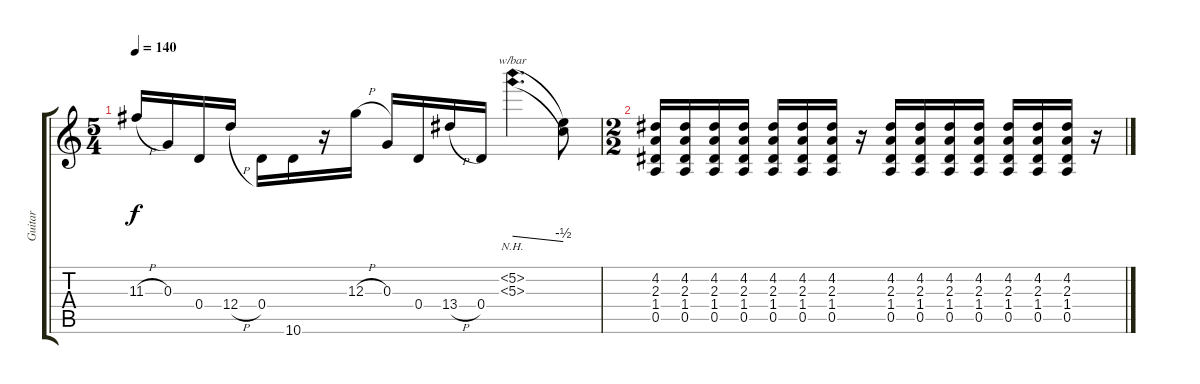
\track ("Guitar" "Guitar") {instrument distortionguitar}
\staff {score tabs}
\tuning (E4 B3 G3 D3 A2 E2) {hide}
\ts (5 4)
\tempo 140
\clef g2
\ks c
11.3{h}.16{dy f} 0.3.16 0.4.16 12.4{h}.16 0.4.16 10.6.16 r.16 12.3{h}.16 0.3.16 0.4.16 13.4{h}.16 0.4.16 (5.2{nh} 5.3{nh}).4{d tbe (dive default 0 0 60 -2)} (5.2{t} 5.3{t}).8 |
\ts (2 2)
(4.2 2.3 1.4 0.5).16 (4.2 2.3 1.4 0.5).16 (4.2 2.3 1.4 0.5).16 (4.2 2.3 1.4 0.5).16 (4.2 2.3 1.4 0.5).16 (4.2 2.3 1.4 0.5).16 (4.2 2.3 1.4 0.5).16 r.16 (4.2 2.3 1.4 0.5).16 (4.2 2.3 1.4 0.5).16 (4.2 2.3 1.4 0.5).16 (4.2 2.3 1.4 0.5).16 (4.2 2.3 1.4 0.5).16 (4.2 2.3 1.4 0.5).16 (4.2 2.3 1.4 0.5).16 r.16
